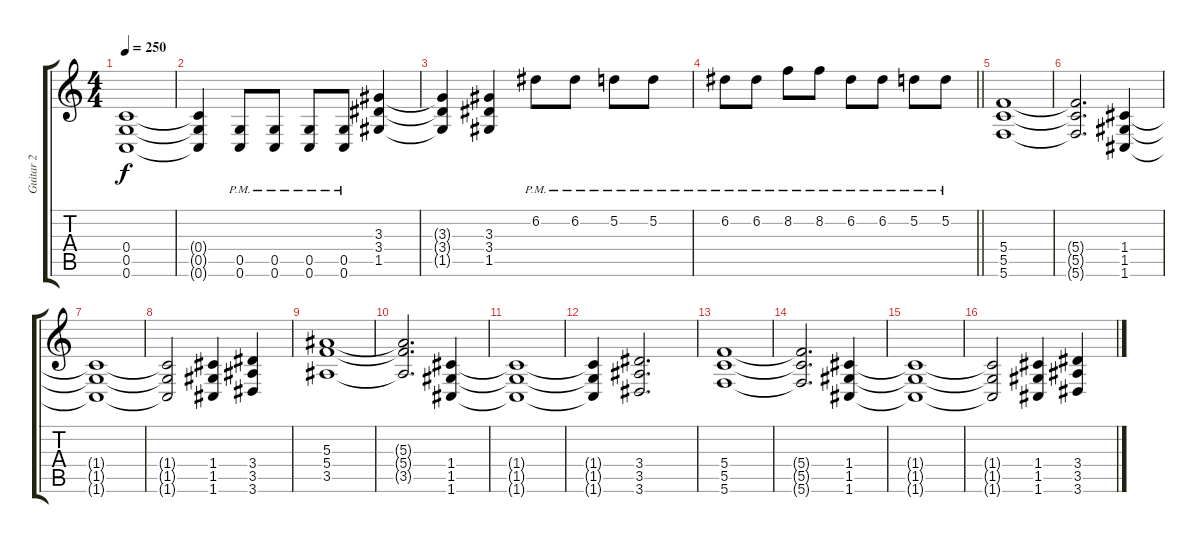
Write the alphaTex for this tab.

\track ("Guitar 2" "Guitar 2") {instrument distortionguitar}
\staff {score tabs}
\tuning (D4 A3 F3 C3 G2 C2) {hide}
\ts (4 4)
\tempo 250
\clef g2
\ks c
(0.4 0.5 0.6).1{dy f} |
(0.4{t} 0.5{t} 0.6{t}).4 (0.5{pm} 0.6{pm}).8 (0.5{pm} 0.6{pm}).8 (0.5{pm} 0.6{pm}).8 (0.5{pm} 0.6{pm}).8 (3.3 3.4 1.5).4 |
(3.3{t} 3.4{t} 1.5{t}).4 (3.3 3.4 1.5).4 6.2{pm}.8 6.2{pm}.8 5.2{pm}.8 5.2{pm}.8 |
\barLineRight lightlight
6.2{pm}.8 6.2{pm}.8 8.2{pm}.8 8.2{pm}.8 6.2{pm}.8 6.2{pm}.8 5.2{pm}.8 5.2{pm}.8 |
(5.4 5.5 5.6).1 |
(5.4{t} 5.5{t} 5.6{t}).2{d} (1.4 1.5 1.6).4 |
(1.4{t} 1.5{t} 1.6{t}).1 |
(1.4{t} 1.5{t} 1.6{t}).2 (1.4 1.5 1.6).4 (3.4 3.5 3.6).4 |
(5.3 5.4 3.5).1 |
(5.3{t} 5.4{t} 3.5{t}).2{d} (1.4 1.5 1.6).4 |
(1.4{t} 1.5{t} 1.6{t}).1 |
(1.4{t} 1.5{t} 1.6{t}).4 (3.4 3.5 3.6).2{d} |
(5.4 5.5 5.6).1 |
(5.4{t} 5.5{t} 5.6{t}).2{d} (1.4 1.5 1.6).4 |
(1.4{t} 1.5{t} 1.6{t}).1 |
(1.4{t} 1.5{t} 1.6{t}).2 (1.4 1.5 1.6).4 (3.4 3.5 3.6).4
